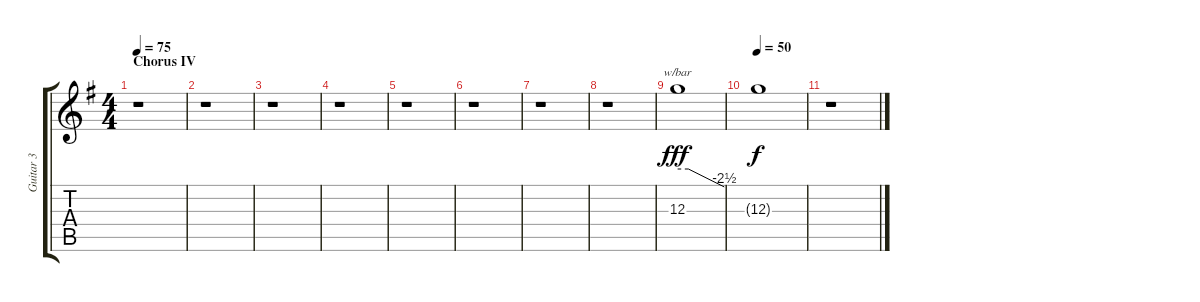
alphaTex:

\track ("Guitar 3" "Guitar 3") {instrument distortionguitar}
\staff {score tabs}
\tuning (E4 B3 G3 D3 A2 E2) {hide}
\ts (4 4)
\section ("" "Chorus IV")
\tempo 75
\clef g2
\ks g
r.1{dy f} |
r.1 |
r.1 |
r.1 |
r.1 |
r.1 |
r.1 |
r.1 |
12.3.1{tbe (custom default 0 0 14 0 60 -10) dy fff} |
\tempo 50
12.3{t}.1{dy f} |
r.1
